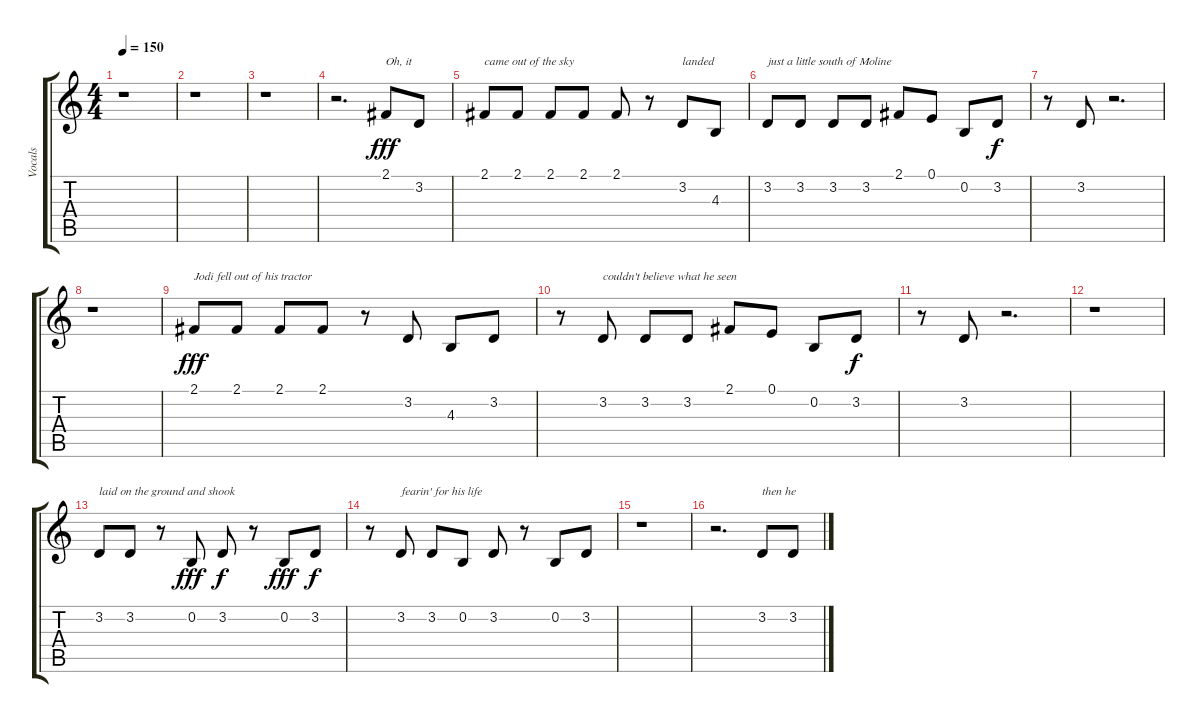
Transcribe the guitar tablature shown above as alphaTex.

\track ("Vocals" "Vocals") {instrument tenorsax}
\staff {score tabs}
\tuning (E4 B3 G3 D3 A2 E2) {hide}
\ts (4 4)
\tempo 150
\clef g2
\ks c
r.1{dy fff instrument tenorsax} |
r.1 |
r.1 |
r.2{d} 2.1.8{txt "Oh, it"} 3.2.8 |
2.1.8{txt "came out of the sky"} 2.1.8 2.1.8 2.1.8 2.1.8 r.8 3.2.8{txt "landed"} 4.3.8 |
3.2.8{txt "just a little south of Moline"} 3.2.8 3.2.8 3.2.8 2.1.8 0.1.8 0.2.8 3.2.8{dy f} |
r.8 3.2.8 r.2{d} |
r.1 |
2.1.8{txt "Jodi fell out of his tractor" dy fff} 2.1.8 2.1.8 2.1.8 r.8 3.2.8 4.3.8 3.2.8 |
r.8 3.2.8{txt "couldn't believe what he seen"} 3.2.8 3.2.8 2.1.8 0.1.8 0.2.8 3.2.8{dy f} |
r.8 3.2.8 r.2{d} |
r.1 |
3.2.8{txt "laid on the ground and shook"} 3.2.8 r.8 0.2.8{dy fff} 3.2.8{dy f} r.8 0.2.8{dy fff} 3.2.8{dy f} |
r.8 3.2.8{txt "fearin' for his life"} 3.2.8 0.2.8 3.2.8 r.8 0.2.8 3.2.8 |
r.1 |
r.2{d} 3.2.8{txt "then he"} 3.2.8
